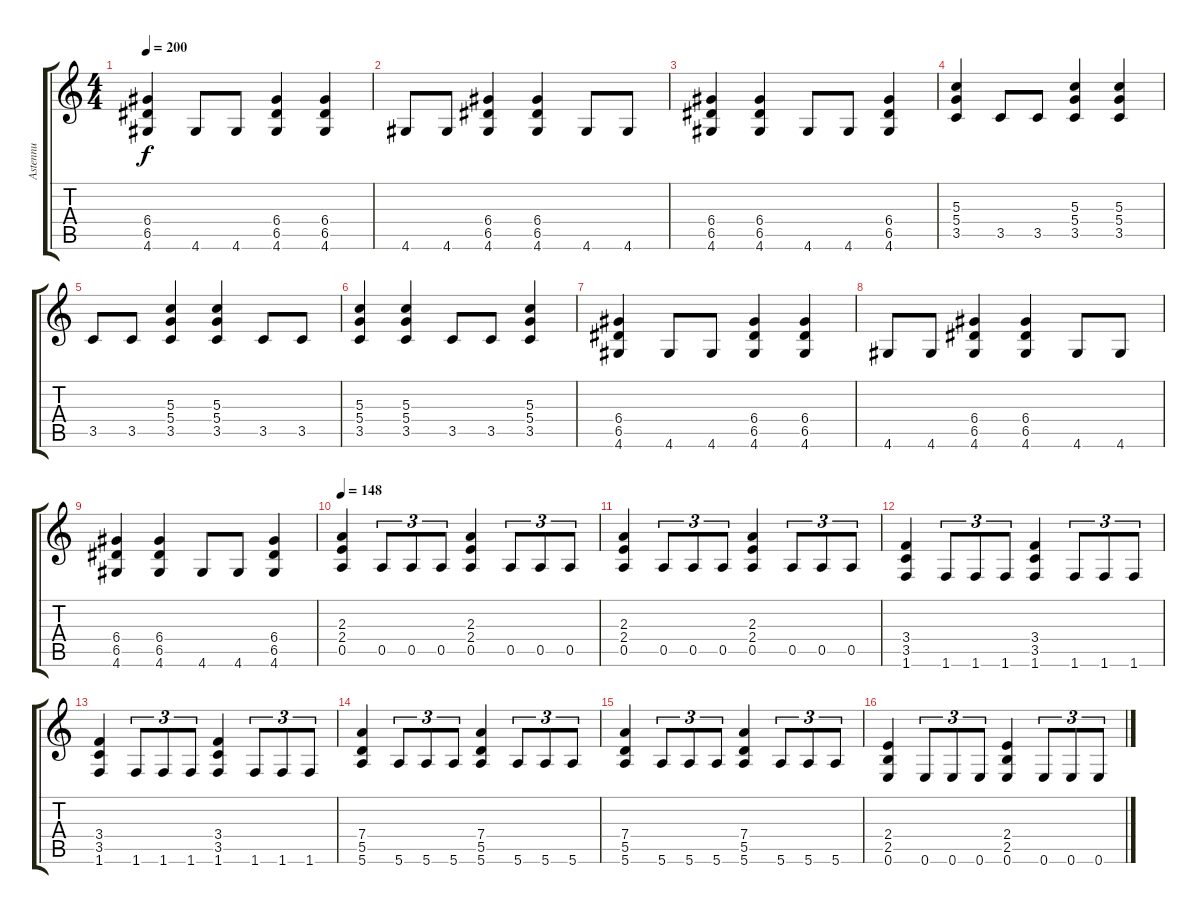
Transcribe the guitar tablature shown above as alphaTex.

\track ("Astennu" "Astennu") {instrument distortionguitar}
\staff {score tabs}
\tuning (E4 B3 G3 D3 A2 E2) {hide}
\ts (4 4)
\tempo 200
\clef g2
\ks c
(6.4 6.5 4.6).4{dy f} 4.6.8 4.6.8 (6.4 6.5 4.6).4 (6.4 6.5 4.6).4 |
4.6.8 4.6.8 (6.4 6.5 4.6).4 (6.4 6.5 4.6).4 4.6.8 4.6.8 |
(6.4 6.5 4.6).4 (6.4 6.5 4.6).4 4.6.8 4.6.8 (6.4 6.5 4.6).4 |
(5.3 5.4 3.5).4 3.5.8 3.5.8 (5.3 5.4 3.5).4 (5.3 5.4 3.5).4 |
3.5.8 3.5.8 (5.3 5.4 3.5).4 (5.3 5.4 3.5).4 3.5.8 3.5.8 |
(5.3 5.4 3.5).4 (5.3 5.4 3.5).4 3.5.8 3.5.8 (5.3 5.4 3.5).4 |
(6.4 6.5 4.6).4 4.6.8 4.6.8 (6.4 6.5 4.6).4 (6.4 6.5 4.6).4 |
4.6.8 4.6.8 (6.4 6.5 4.6).4 (6.4 6.5 4.6).4 4.6.8 4.6.8 |
(6.4 6.5 4.6).4 (6.4 6.5 4.6).4 4.6.8 4.6.8 (6.4 6.5 4.6).4 |
\tempo 148
(2.3 2.4 0.5).4 0.5.8{tu (3 2)} 0.5.8{tu (3 2)} 0.5.8{tu (3 2)} (2.3 2.4 0.5).4 0.5.8{tu (3 2)} 0.5.8{tu (3 2)} 0.5.8{tu (3 2)} |
(2.3 2.4 0.5).4 0.5.8{tu (3 2)} 0.5.8{tu (3 2)} 0.5.8{tu (3 2)} (2.3 2.4 0.5).4 0.5.8{tu (3 2)} 0.5.8{tu (3 2)} 0.5.8{tu (3 2)} |
(3.4 3.5 1.6).4 1.6.8{tu (3 2)} 1.6.8{tu (3 2)} 1.6.8{tu (3 2)} (3.4 3.5 1.6).4 1.6.8{tu (3 2)} 1.6.8{tu (3 2)} 1.6.8{tu (3 2)} |
(3.4 3.5 1.6).4 1.6.8{tu (3 2)} 1.6.8{tu (3 2)} 1.6.8{tu (3 2)} (3.4 3.5 1.6).4 1.6.8{tu (3 2)} 1.6.8{tu (3 2)} 1.6.8{tu (3 2)} |
(7.4 5.5 5.6).4 5.6.8{tu (3 2)} 5.6.8{tu (3 2)} 5.6.8{tu (3 2)} (7.4 5.5 5.6).4 5.6.8{tu (3 2)} 5.6.8{tu (3 2)} 5.6.8{tu (3 2)} |
(7.4 5.5 5.6).4 5.6.8{tu (3 2)} 5.6.8{tu (3 2)} 5.6.8{tu (3 2)} (7.4 5.5 5.6).4 5.6.8{tu (3 2)} 5.6.8{tu (3 2)} 5.6.8{tu (3 2)} |
(2.4 2.5 0.6).4 0.6.8{tu (3 2)} 0.6.8{tu (3 2)} 0.6.8{tu (3 2)} (2.4 2.5 0.6).4 0.6.8{tu (3 2)} 0.6.8{tu (3 2)} 0.6.8{tu (3 2)}
